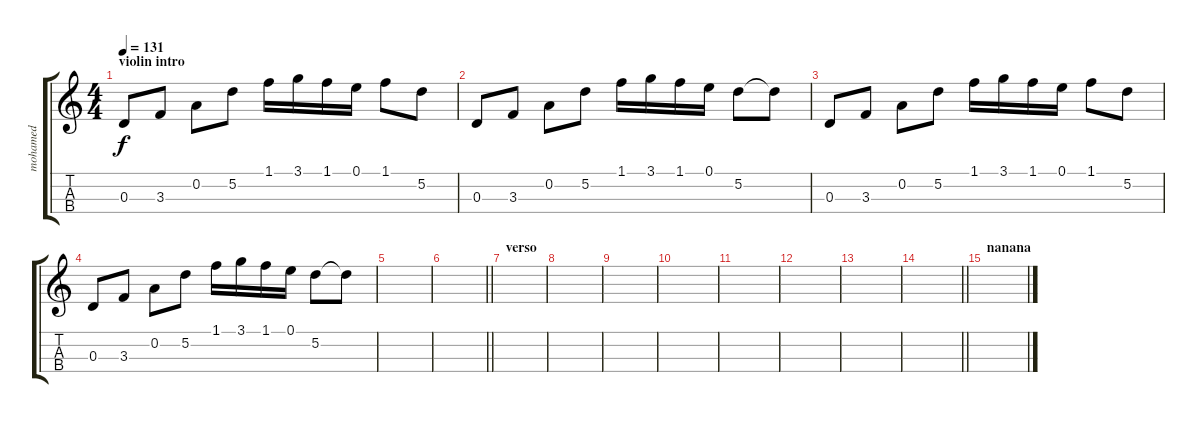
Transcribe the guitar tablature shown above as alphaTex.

\track ("mohamed" "mohamed") {instrument violin}
\staff {score tabs}
\tuning (E5 A4 D4 G3) {hide}
\ts (4 4)
\section ("" "violin intro")
\tempo 131
\clef g2
\ks c
0.3.8{dy f} 3.3.8 0.2.8 5.2.8 1.1.16 3.1.16 1.1.16 0.1.16 1.1.8 5.2.8 |
0.3.8 3.3.8 0.2.8 5.2.8 1.1.16 3.1.16 1.1.16 0.1.16 5.2.8 5.2{t}.8 |
0.3.8 3.3.8 0.2.8 5.2.8 1.1.16 3.1.16 1.1.16 0.1.16 1.1.8 5.2.8 |
0.3.8 3.3.8 0.2.8 5.2.8 1.1.16 3.1.16 1.1.16 0.1.16 5.2.8 5.2{t}.8 |
|
\barLineRight lightlight
|
\section ("" "verso")
|
|
|
|
|
|
|
\barLineRight lightlight
|
\section ("" "nanana")
